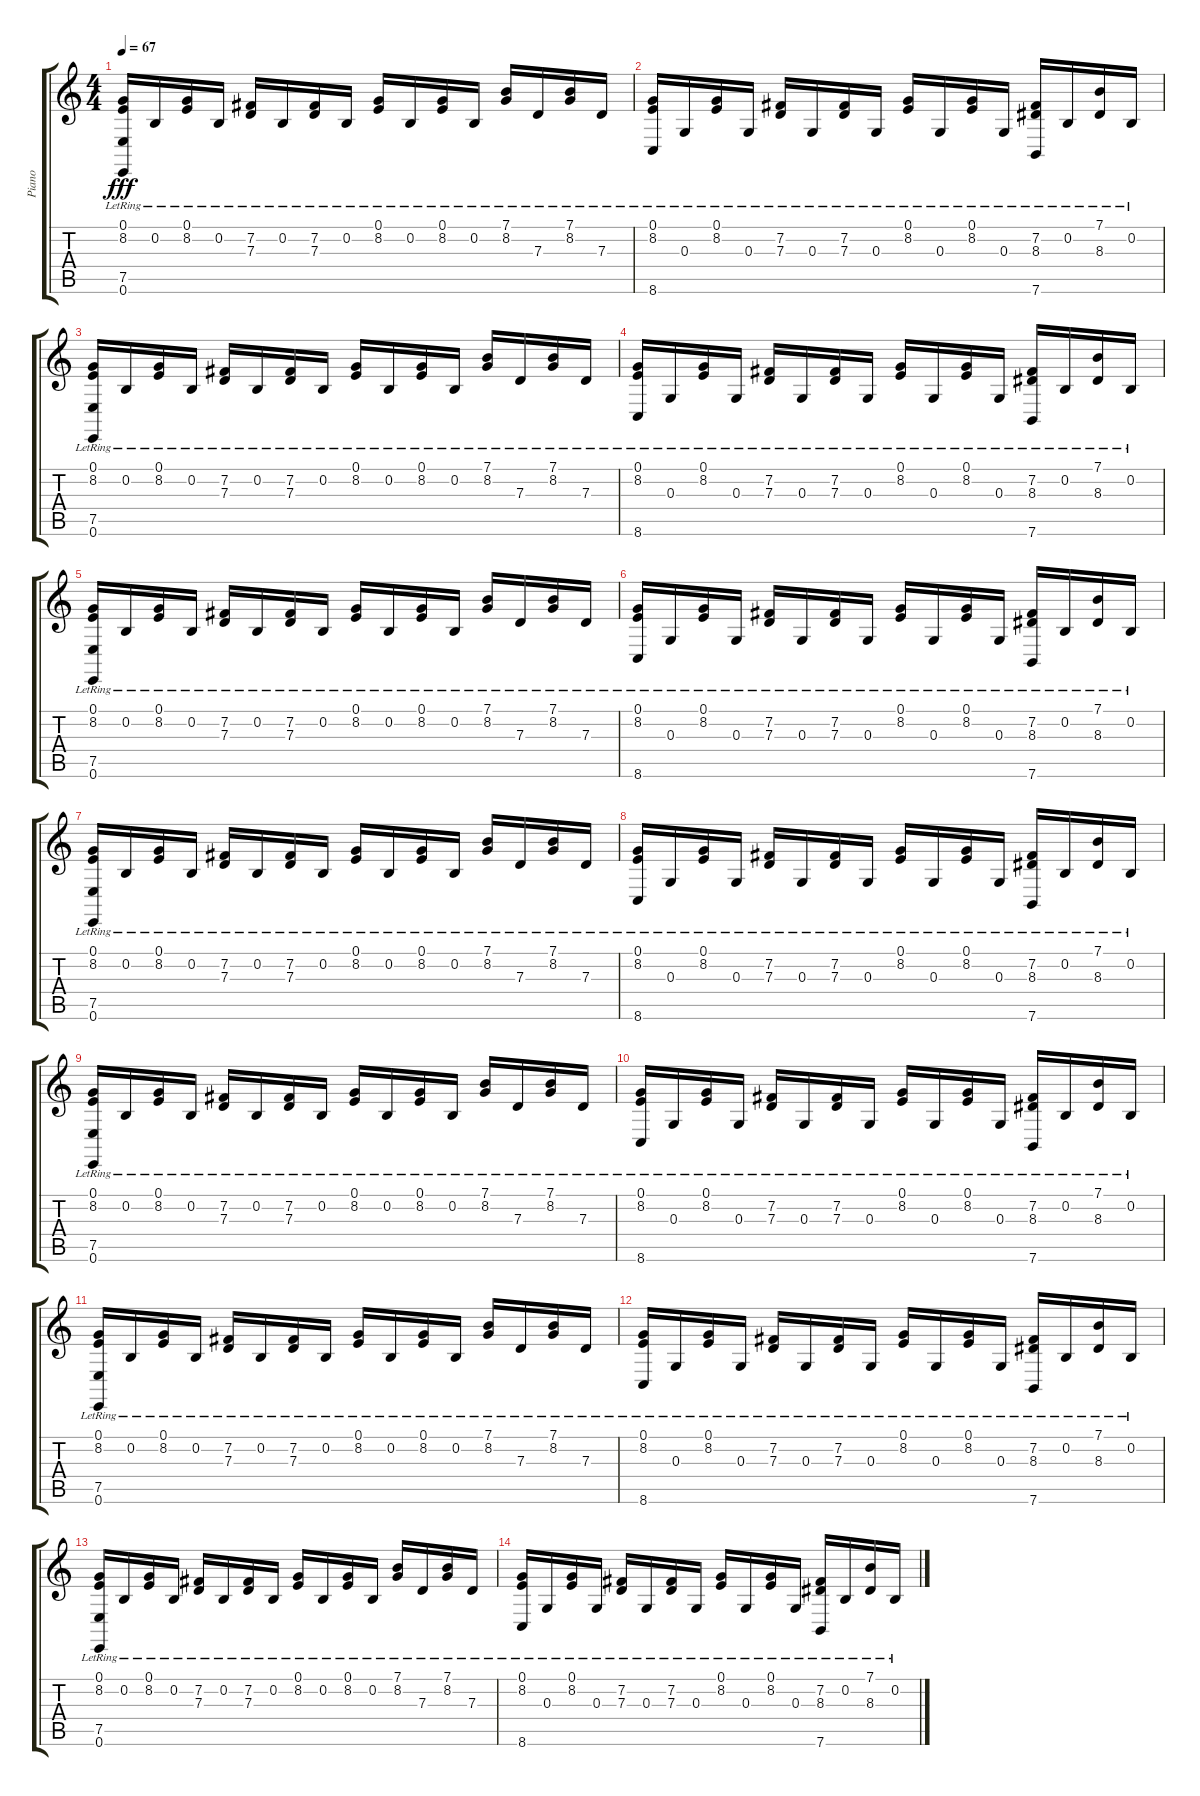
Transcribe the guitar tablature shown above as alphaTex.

\track ("Piano" "Piano") {instrument acousticgrandpiano}
\staff {score tabs}
\tuning (E4 B3 G3 D3 A2 E2) {hide}
\ts (4 4)
\tempo 67
\clef g2
\ks c
(0.1{lr} 8.2{lr} 7.5{lr} 0.6{lr}).16{dy fff} 0.2{lr}.16 (0.1{lr} 8.2{lr}).16 0.2{lr}.16 (7.2{lr} 7.3{lr}).16 0.2{lr}.16 (7.2{lr} 7.3{lr}).16 0.2{lr}.16 (0.1{lr} 8.2{lr}).16 0.2{lr}.16 (0.1{lr} 8.2{lr}).16 0.2{lr}.16 (7.1{lr} 8.2{lr}).16 7.3{lr}.16 (7.1{lr} 8.2{lr}).16 7.3{lr}.16 |
(0.1{lr} 8.2{lr} 8.6{lr}).16 0.3{lr}.16 (0.1{lr} 8.2{lr}).16 0.3{lr}.16 (7.2{lr} 7.3{lr}).16 0.3{lr}.16 (7.2{lr} 7.3{lr}).16 0.3{lr}.16 (0.1{lr} 8.2{lr}).16 0.3{lr}.16 (0.1{lr} 8.2{lr}).16 0.3{lr}.16 (7.2{lr} 8.3{lr} 7.6{lr}).16 0.2{lr}.16 (7.1{lr} 8.3{lr}).16 0.2{lr}.16 |
(0.1{lr} 8.2{lr} 7.5{lr} 0.6{lr}).16 0.2{lr}.16 (0.1{lr} 8.2{lr}).16 0.2{lr}.16 (7.2{lr} 7.3{lr}).16 0.2{lr}.16 (7.2{lr} 7.3{lr}).16 0.2{lr}.16 (0.1{lr} 8.2{lr}).16 0.2{lr}.16 (0.1{lr} 8.2{lr}).16 0.2{lr}.16 (7.1{lr} 8.2{lr}).16 7.3{lr}.16 (7.1{lr} 8.2{lr}).16 7.3{lr}.16 |
(0.1{lr} 8.2{lr} 8.6{lr}).16 0.3{lr}.16 (0.1{lr} 8.2{lr}).16 0.3{lr}.16 (7.2{lr} 7.3{lr}).16 0.3{lr}.16 (7.2{lr} 7.3{lr}).16 0.3{lr}.16 (0.1{lr} 8.2{lr}).16 0.3{lr}.16 (0.1{lr} 8.2{lr}).16 0.3{lr}.16 (7.2{lr} 8.3{lr} 7.6{lr}).16 0.2{lr}.16 (7.1{lr} 8.3{lr}).16 0.2{lr}.16 |
(0.1{lr} 8.2{lr} 7.5{lr} 0.6{lr}).16 0.2{lr}.16 (0.1{lr} 8.2{lr}).16 0.2{lr}.16 (7.2{lr} 7.3{lr}).16 0.2{lr}.16 (7.2{lr} 7.3{lr}).16 0.2{lr}.16 (0.1{lr} 8.2{lr}).16 0.2{lr}.16 (0.1{lr} 8.2{lr}).16 0.2{lr}.16 (7.1{lr} 8.2{lr}).16 7.3{lr}.16 (7.1{lr} 8.2{lr}).16 7.3{lr}.16 |
(0.1{lr} 8.2{lr} 8.6{lr}).16{volume 12} 0.3{lr}.16{volume 12} (0.1{lr} 8.2{lr}).16 0.3{lr}.16{volume 12} (7.2{lr} 7.3{lr}).16{volume 12} 0.3{lr}.16 (7.2{lr} 7.3{lr}).16{volume 12} 0.3{lr}.16{volume 12} (0.1{lr} 8.2{lr}).16{volume 12} 0.3{lr}.16 (0.1{lr} 8.2{lr}).16{volume 12} 0.3{lr}.16{volume 11} (7.2{lr} 8.3{lr} 7.6{lr}).16 0.2{lr}.16{volume 11} (7.1{lr} 8.3{lr}).16{volume 11} 0.2{lr}.16 |
(0.1{lr} 8.2{lr} 7.5{lr} 0.6{lr}).16{volume 11} 0.2{lr}.16{volume 11} (0.1{lr} 8.2{lr}).16 0.2{lr}.16{volume 11} (7.2{lr} 7.3{lr}).16{volume 11} 0.2{lr}.16 (7.2{lr} 7.3{lr}).16{volume 10} 0.2{lr}.16{volume 10} (0.1{lr} 8.2{lr}).16 0.2{lr}.16{volume 10} (0.1{lr} 8.2{lr}).16{volume 10} 0.2{lr}.16 (7.1{lr} 8.2{lr}).16{volume 10} 7.3{lr}.16{volume 10} (7.1{lr} 8.2{lr}).16{volume 10} 7.3{lr}.16 |
(0.1{lr} 8.2{lr} 8.6{lr}).16{volume 10} 0.3{lr}.16{volume 10} (0.1{lr} 8.2{lr}).16 0.3{lr}.16{volume 9} (7.2{lr} 7.3{lr}).16{volume 9} 0.3{lr}.16 (7.2{lr} 7.3{lr}).16{volume 9} 0.3{lr}.16{volume 9} (0.1{lr} 8.2{lr}).16 0.3{lr}.16{volume 9} (0.1{lr} 8.2{lr}).16{volume 9} 0.3{lr}.16 (7.2{lr} 8.3{lr} 7.6{lr}).16{volume 9} 0.2{lr}.16{volume 8} (7.1{lr} 8.3{lr}).16 0.2{lr}.16{volume 8} |
(0.1{lr} 8.2{lr} 7.5{lr} 0.6{lr}).16{volume 8} 0.2{lr}.16 (0.1{lr} 8.2{lr}).16{volume 8} 0.2{lr}.16{volume 8} (7.2{lr} 7.3{lr}).16{volume 8} 0.2{lr}.16 (7.2{lr} 7.3{lr}).16{volume 8} 0.2{lr}.16{volume 8} (0.1{lr} 8.2{lr}).16 0.2{lr}.16{volume 8} (0.1{lr} 8.2{lr}).16{volume 7} 0.2{lr}.16 (7.1{lr} 8.2{lr}).16{volume 7} 7.3{lr}.16{volume 7} (7.1{lr} 8.2{lr}).16 7.3{lr}.16{volume 7} |
(0.1{lr} 8.2{lr} 8.6{lr}).16{volume 7} 0.3{lr}.16 (0.1{lr} 8.2{lr}).16{volume 7} 0.3{lr}.16{volume 7} (7.2{lr} 7.3{lr}).16 0.3{lr}.16{volume 6} (7.2{lr} 7.3{lr}).16{volume 6} 0.3{lr}.16{volume 6} (0.1{lr} 8.2{lr}).16 0.3{lr}.16{volume 6} (0.1{lr} 8.2{lr}).16{volume 6} 0.3{lr}.16 (7.2{lr} 8.3{lr} 7.6{lr}).16{volume 6} 0.2{lr}.16{volume 6} (7.1{lr} 8.3{lr}).16 0.2{lr}.16{volume 6} |
(0.1{lr} 8.2{lr} 7.5{lr} 0.6{lr}).16{volume 6} 0.2{lr}.16 (0.1{lr} 8.2{lr}).16{volume 5} 0.2{lr}.16{volume 5} (7.2{lr} 7.3{lr}).16 0.2{lr}.16{volume 5} (7.2{lr} 7.3{lr}).16{volume 5} 0.2{lr}.16 (0.1{lr} 8.2{lr}).16{volume 5} 0.2{lr}.16{volume 5} (0.1{lr} 8.2{lr}).16 0.2{lr}.16{volume 5} (7.1{lr} 8.2{lr}).16{volume 4} 7.3{lr}.16{volume 4} (7.1{lr} 8.2{lr}).16 7.3{lr}.16{volume 4} |
(0.1{lr} 8.2{lr} 8.6{lr}).16{volume 4} 0.3{lr}.16 (0.1{lr} 8.2{lr}).16{volume 4} 0.3{lr}.16{volume 4} (7.2{lr} 7.3{lr}).16 0.3{lr}.16{volume 4} (7.2{lr} 7.3{lr}).16{volume 4} 0.3{lr}.16 (0.1{lr} 8.2{lr}).16{volume 4} 0.3{lr}.16{volume 3} (0.1{lr} 8.2{lr}).16 0.3{lr}.16{volume 3} (7.2{lr} 8.3{lr} 7.6{lr}).16{volume 3} 0.2{lr}.16 (7.1{lr} 8.3{lr}).16{volume 3} 0.2{lr}.16{volume 3} |
(0.1{lr} 8.2{lr} 7.5{lr} 0.6{lr}).16 0.2{lr}.16{volume 3} (0.1{lr} 8.2{lr}).16{volume 3} 0.2{lr}.16{volume 2} (7.2{lr} 7.3{lr}).16 0.2{lr}.16{volume 2} (7.2{lr} 7.3{lr}).16{volume 2} 0.2{lr}.16 (0.1{lr} 8.2{lr}).16{volume 2} 0.2{lr}.16{volume 2} (0.1{lr} 8.2{lr}).16 0.2{lr}.16{volume 2} (7.1{lr} 8.2{lr}).16{volume 2} 7.3{lr}.16 (7.1{lr} 8.2{lr}).16{volume 2} 7.3{lr}.16{volume 2} |
(0.1{lr} 8.2{lr} 8.6{lr}).16 0.3{lr}.16{volume 1} (0.1{lr} 8.2{lr}).16{volume 1} 0.3{lr}.16 (7.2{lr} 7.3{lr}).16{volume 1} 0.3{lr}.16{volume 1} (7.2{lr} 7.3{lr}).16{volume 1} 0.3{lr}.16 (0.1{lr} 8.2{lr}).16{volume 1} 0.3{lr}.16{volume 1} (0.1{lr} 8.2{lr}).16 0.3{lr}.16{volume 0} (7.2{lr} 8.3{lr} 7.6{lr}).16{volume 0} 0.2{lr}.16 (7.1{lr} 8.3{lr}).16{volume 0} 0.2{lr}.16{volume 0}
